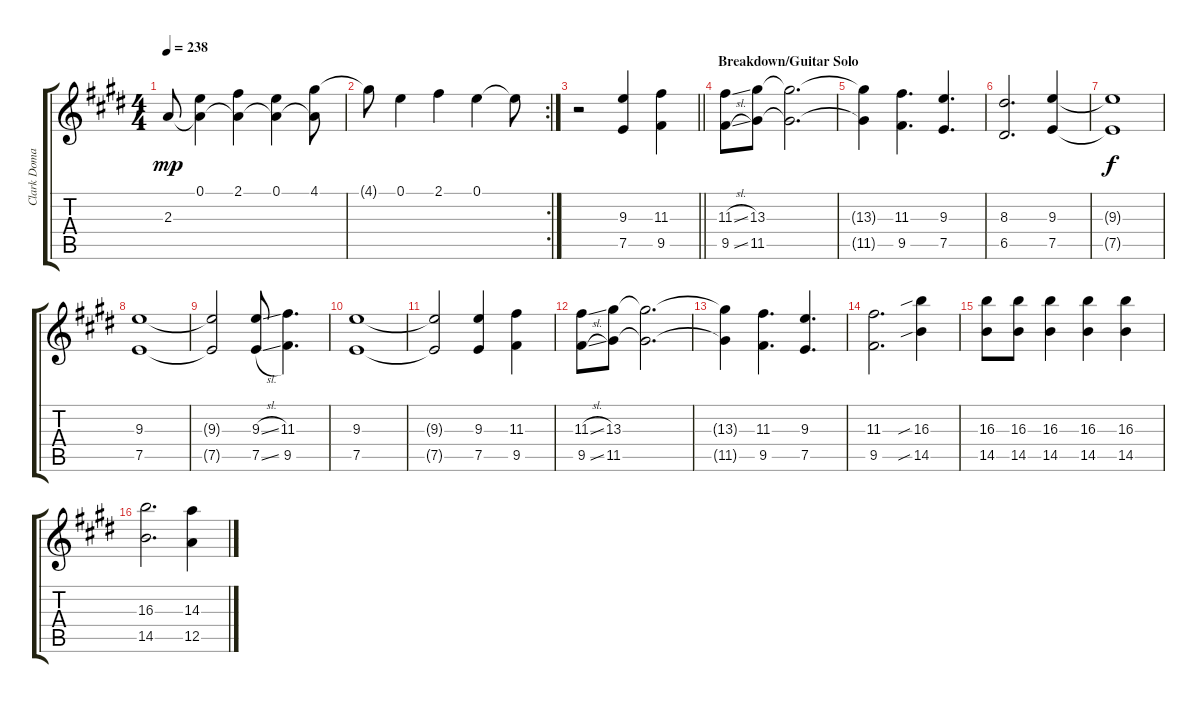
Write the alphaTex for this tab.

\track ("Clark Domae" "Clark Doma") {instrument distortionguitar}
\staff {score tabs}
\tuning (E4 B3 G3 D3 A2 E2) {hide}
\ts (4 4)
\tempo 238
\clef g2
\ks c#minor
2.3.8{dy mp} (0.1 2.3{t}).4 (2.1 2.3{t}).4 (0.1 2.3{t}).4 (4.1 2.3{t}).8 |
\rc 2
4.1{t}.8 0.1.4 2.1.4 0.1.4 0.1{t}.8 |
\barLineRight lightlight
\ks e
r.2 (9.3 7.5).4 (11.3 9.5).4 |
\section ("" "Breakdown/Guitar Solo")
\ks c#minor
(11.3{sl} 9.5{sl}).8 (13.3 11.5).8 (13.3{t} 11.5{t}).2{d} |
(13.3{t} 11.5{t}).4 (11.3 9.5).4{d} (9.3 7.5).4{d} |
(8.3 6.5).2{d} (9.3 7.5).4 |
\ks e
(9.3{t} 7.5{t}).1{dy f} |
\ks c#minor
(9.3 7.5).1 |
\ks e
(9.3{t} 7.5{t}).2 (9.3{sl} 7.5{sl}).8 (11.3 9.5).4{d} |
\ks c#minor
(9.3 7.5).1 |
(9.3{t} 7.5{t}).2 (9.3 7.5).4 (11.3 9.5).4 |
\ks e
(11.3{sl} 9.5{sl}).8 (13.3 11.5).8 (13.3{t} 11.5{t}).2{d} |
\ks c#minor
(13.3{t} 11.5{t}).4 (11.3 9.5).4{d} (9.3 7.5).4{d} |
(11.3 9.5).2{d} (16.3{sib} 14.5{sib}).4 |
(16.3 14.5).8 (16.3 14.5).8 (16.3 14.5).4 (16.3 14.5).4 (16.3 14.5).4 |
\ks e
(16.3 14.5).2{d} (14.3 12.5).4
